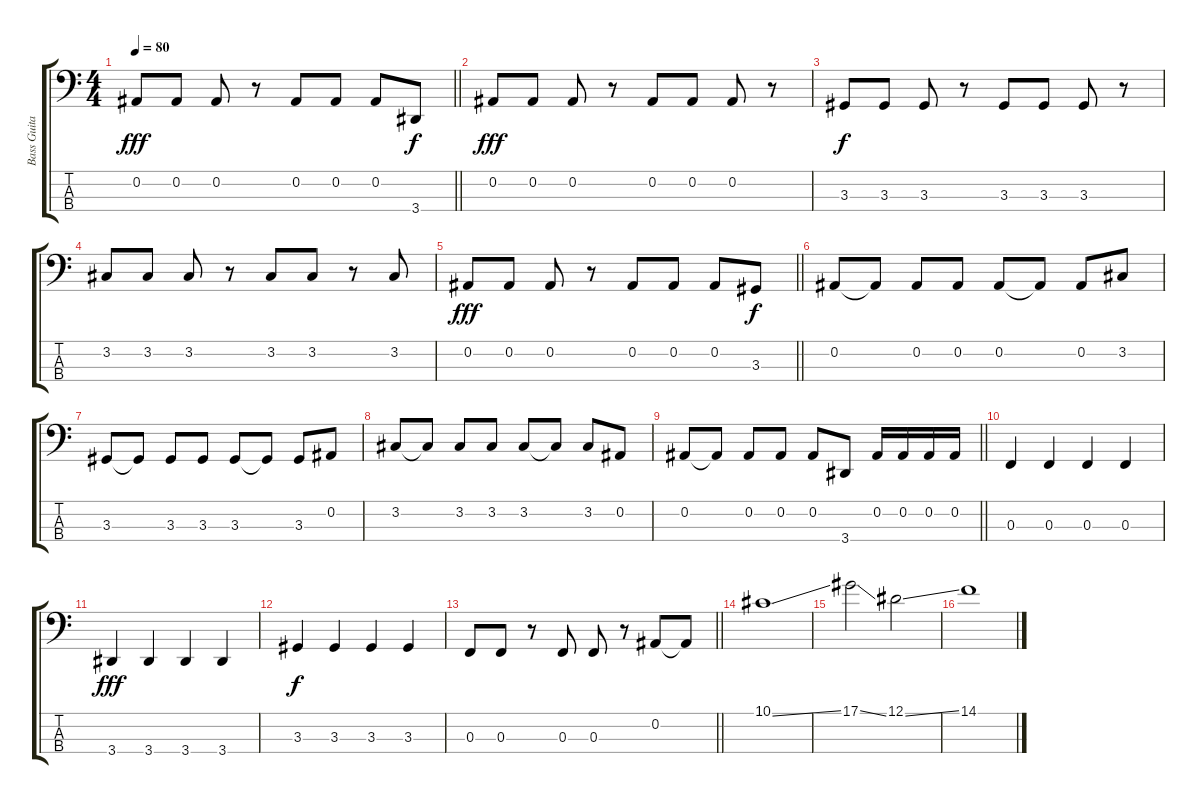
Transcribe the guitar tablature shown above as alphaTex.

\track ("Bass Guitar" "Bass Guita") {instrument electricbassfinger}
\staff {score tabs}
\tuning (Eb2 Bb1 F1 C1) {hide}
\ts (4 4)
\tempo 80
\clef f4
\barLineRight lightlight
\ks c
0.2.8{dy fff} 0.2.8 0.2.8 r.8 0.2.8 0.2.8 0.2.8 3.4.8{dy f} |
0.2.8{dy fff} 0.2.8 0.2.8 r.8 0.2.8 0.2.8 0.2.8 r.8 |
3.3.8{dy f} 3.3.8 3.3.8 r.8 3.3.8 3.3.8 3.3.8 r.8 |
3.2.8 3.2.8 3.2.8 r.8 3.2.8 3.2.8 r.8 3.2.8 |
\barLineRight lightlight
0.2.8{dy fff} 0.2.8 0.2.8 r.8 0.2.8 0.2.8 0.2.8 3.3.8{dy f} |
0.2.8 0.2{t}.8 0.2.8 0.2.8 0.2.8 0.2{t}.8 0.2.8 3.2.8 |
3.3.8 3.3{t}.8 3.3.8 3.3.8 3.3.8 3.3{t}.8 3.3.8 0.2.8 |
3.2.8 3.2{t}.8 3.2.8 3.2.8 3.2.8 3.2{t}.8 3.2.8 0.2.8 |
\barLineRight lightlight
0.2.8 0.2{t}.8 0.2.8 0.2.8 0.2.8 3.4.8 0.2.16 0.2.16 0.2.16 0.2.16 |
0.3.4 0.3.4 0.3.4 0.3.4 |
3.4.4{dy fff} 3.4.4 3.4.4 3.4.4 |
3.3.4{dy f} 3.3.4 3.3.4 3.3.4 |
\barLineRight lightlight
0.3.8 0.3.8 r.8 0.3.8 0.3.8 r.8 0.2.8 0.2{t}.8 |
10.1{ss}.1 |
17.1{ss}.2 12.1{ss}.2 |
14.1{ss}.1
